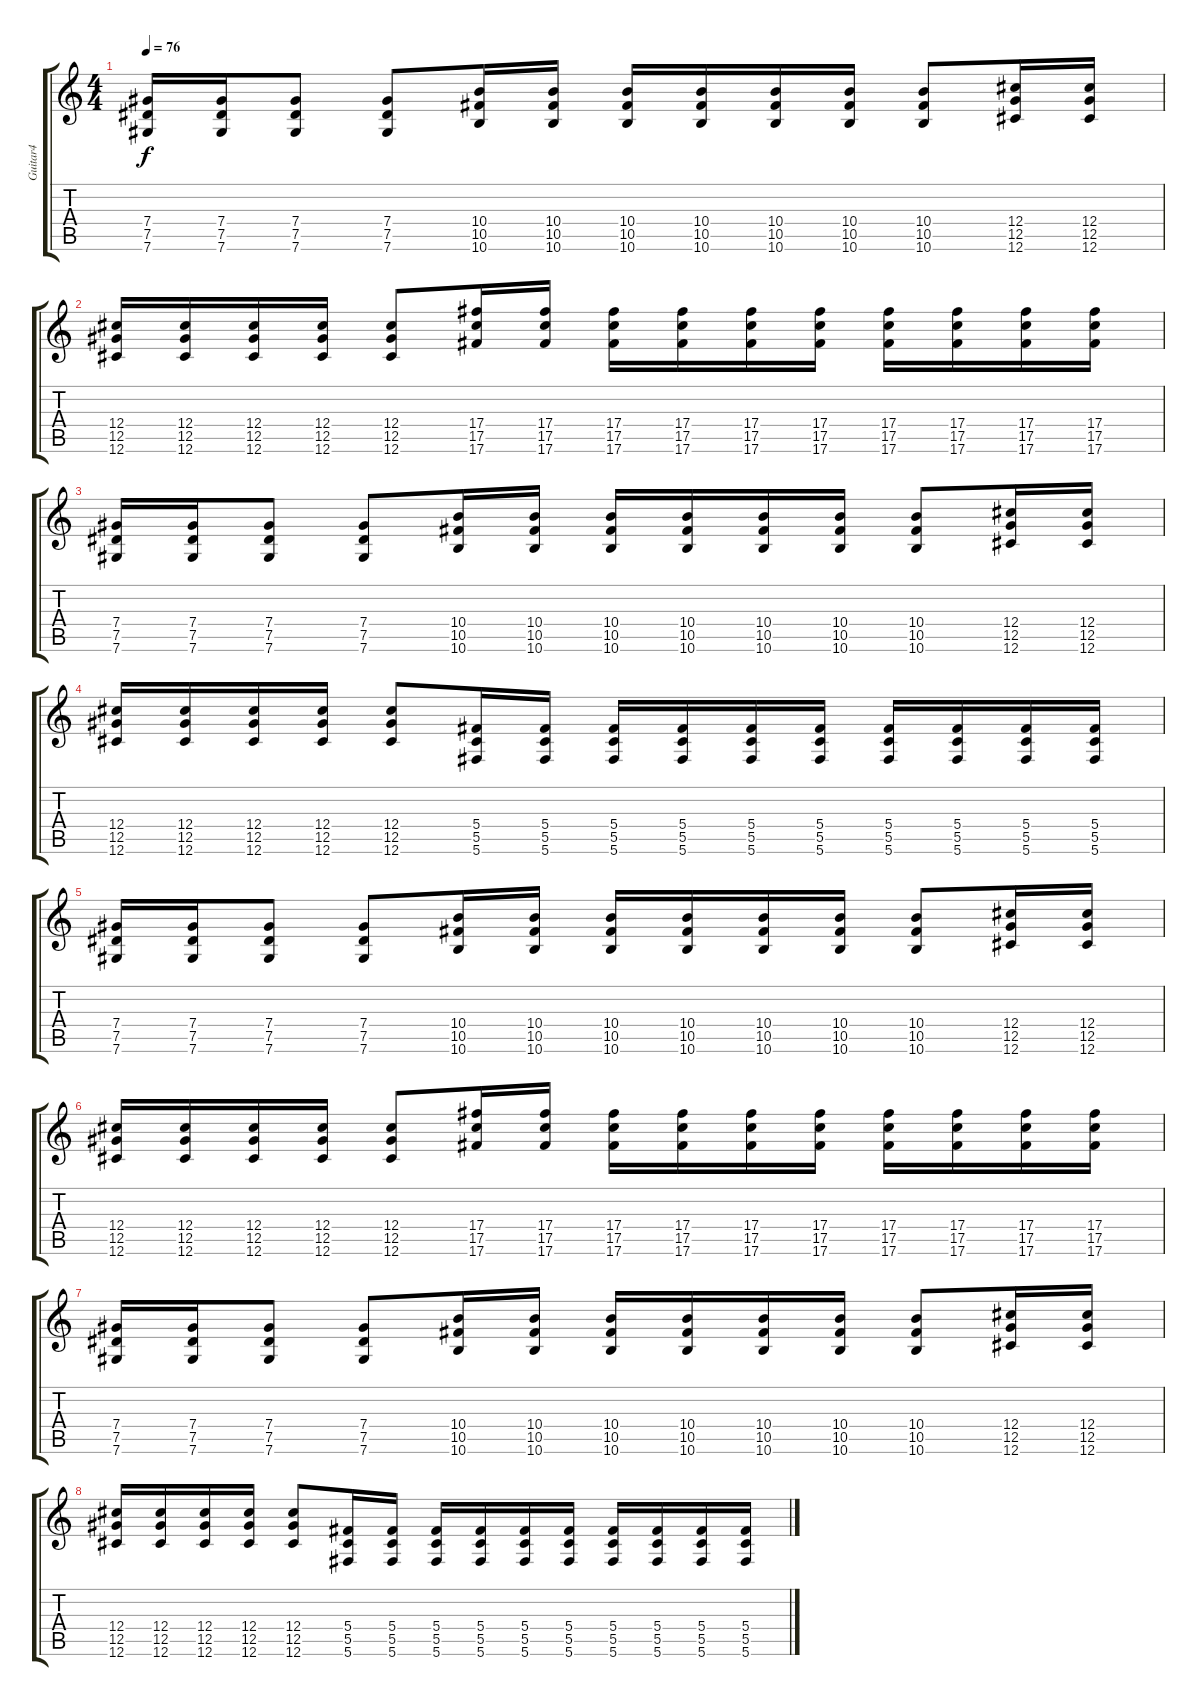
\track ("Guitar4" "Guitar4") {instrument overdrivenguitar}
\staff {score tabs}
\tuning (Eb4 Bb3 Gb3 Db3 Ab2 Db2) {hide}
\ts (4 4)
\tempo 76
\clef g2
\ks c
(7.4 7.5 7.6).16{dy f} (7.4 7.5 7.6).16 (7.4 7.5 7.6).8 (7.4 7.5 7.6).8 (10.4 10.5 10.6).16 (10.4 10.5 10.6).16 (10.4 10.5 10.6).16 (10.4 10.5 10.6).16 (10.4 10.5 10.6).16 (10.4 10.5 10.6).16 (10.4 10.5 10.6).8 (12.4 12.5 12.6).16 (12.4 12.5 12.6).16 |
(12.4 12.5 12.6).16 (12.4 12.5 12.6).16 (12.4 12.5 12.6).16 (12.4 12.5 12.6).16 (12.4 12.5 12.6).8 (17.4 17.5 17.6).16 (17.4 17.5 17.6).16 (17.4 17.5 17.6).16 (17.4 17.5 17.6).16 (17.4 17.5 17.6).16 (17.4 17.5 17.6).16 (17.4 17.5 17.6).16 (17.4 17.5 17.6).16 (17.4 17.5 17.6).16 (17.4 17.5 17.6).16 |
(7.4 7.5 7.6).16 (7.4 7.5 7.6).16 (7.4 7.5 7.6).8 (7.4 7.5 7.6).8 (10.4 10.5 10.6).16 (10.4 10.5 10.6).16 (10.4 10.5 10.6).16 (10.4 10.5 10.6).16 (10.4 10.5 10.6).16 (10.4 10.5 10.6).16 (10.4 10.5 10.6).8 (12.4 12.5 12.6).16 (12.4 12.5 12.6).16 |
(12.4 12.5 12.6).16 (12.4 12.5 12.6).16 (12.4 12.5 12.6).16 (12.4 12.5 12.6).16 (12.4 12.5 12.6).8 (5.4 5.5 5.6).16 (5.4 5.5 5.6).16 (5.4 5.5 5.6).16 (5.4 5.5 5.6).16 (5.4 5.5 5.6).16 (5.4 5.5 5.6).16 (5.4 5.5 5.6).16 (5.4 5.5 5.6).16 (5.4 5.5 5.6).16 (5.4 5.5 5.6).16 |
(7.4 7.5 7.6).16 (7.4 7.5 7.6).16 (7.4 7.5 7.6).8 (7.4 7.5 7.6).8 (10.4 10.5 10.6).16 (10.4 10.5 10.6).16 (10.4 10.5 10.6).16 (10.4 10.5 10.6).16 (10.4 10.5 10.6).16 (10.4 10.5 10.6).16 (10.4 10.5 10.6).8 (12.4 12.5 12.6).16 (12.4 12.5 12.6).16 |
(12.4 12.5 12.6).16 (12.4 12.5 12.6).16 (12.4 12.5 12.6).16 (12.4 12.5 12.6).16 (12.4 12.5 12.6).8 (17.4 17.5 17.6).16 (17.4 17.5 17.6).16 (17.4 17.5 17.6).16 (17.4 17.5 17.6).16 (17.4 17.5 17.6).16 (17.4 17.5 17.6).16 (17.4 17.5 17.6).16 (17.4 17.5 17.6).16 (17.4 17.5 17.6).16 (17.4 17.5 17.6).16 |
(7.4 7.5 7.6).16 (7.4 7.5 7.6).16 (7.4 7.5 7.6).8 (7.4 7.5 7.6).8 (10.4 10.5 10.6).16 (10.4 10.5 10.6).16 (10.4 10.5 10.6).16 (10.4 10.5 10.6).16 (10.4 10.5 10.6).16 (10.4 10.5 10.6).16 (10.4 10.5 10.6).8 (12.4 12.5 12.6).16 (12.4 12.5 12.6).16 |
(12.4 12.5 12.6).16 (12.4 12.5 12.6).16 (12.4 12.5 12.6).16 (12.4 12.5 12.6).16 (12.4 12.5 12.6).8 (5.4 5.5 5.6).16 (5.4 5.5 5.6).16 (5.4 5.5 5.6).16 (5.4 5.5 5.6).16 (5.4 5.5 5.6).16 (5.4 5.5 5.6).16 (5.4 5.5 5.6).16 (5.4 5.5 5.6).16 (5.4 5.5 5.6).16 (5.4 5.5 5.6).16
